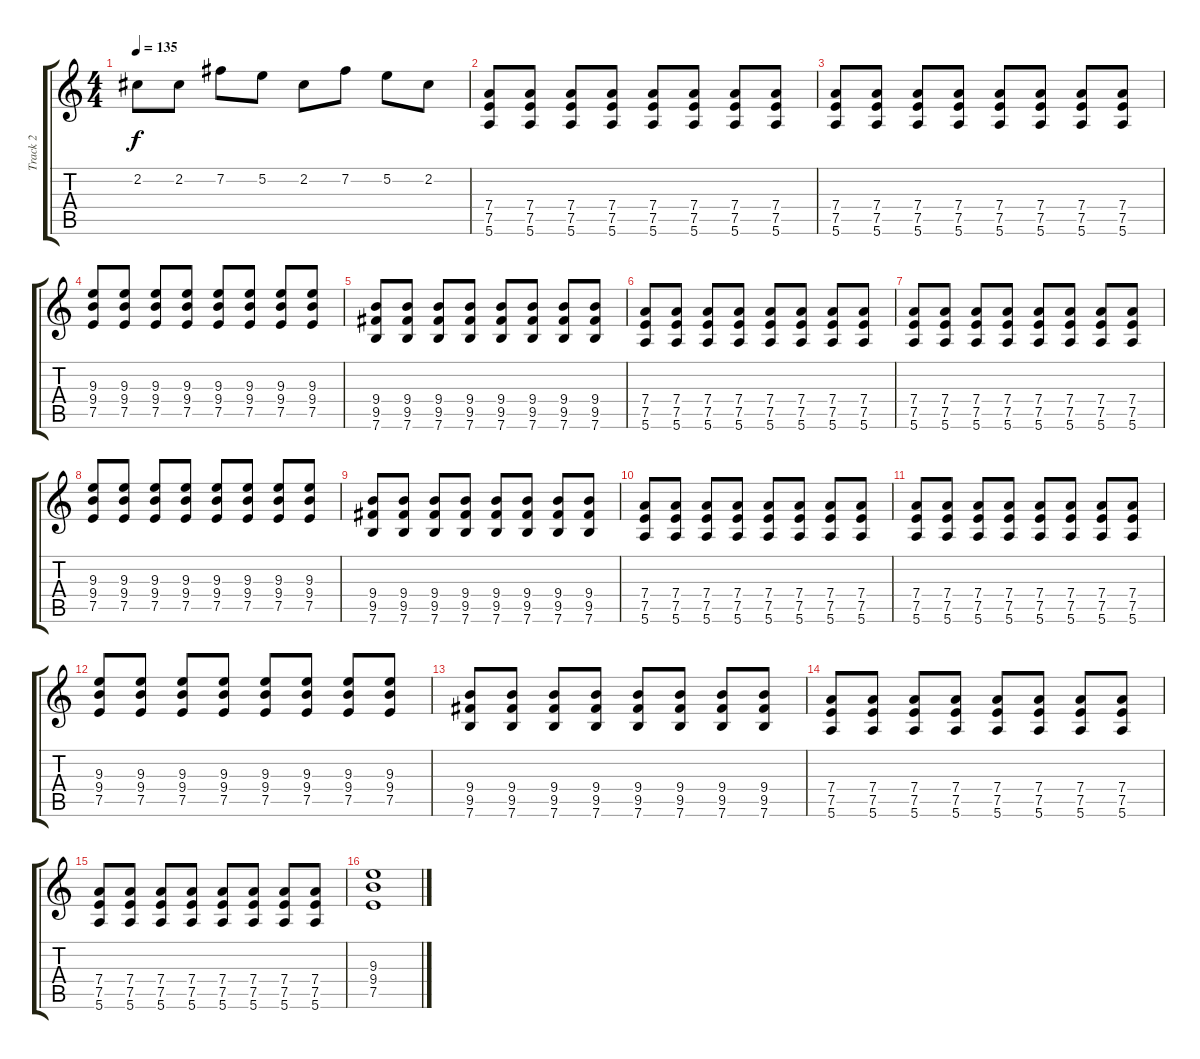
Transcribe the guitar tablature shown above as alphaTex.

\track ("Track 2" "Track 2") {instrument distortionguitar}
\staff {score tabs}
\tuning (E4 B3 G3 D3 A2 E2) {hide}
\ts (4 4)
\tempo 135
\clef g2
\ks c
2.2.8{dy f} 2.2.8 7.2.8 5.2.8 2.2.8 7.2.8 5.2.8 2.2.8 |
(7.4 7.5 5.6).8 (7.4 7.5 5.6).8 (7.4 7.5 5.6).8 (7.4 7.5 5.6).8 (7.4 7.5 5.6).8 (7.4 7.5 5.6).8 (7.4 7.5 5.6).8 (7.4 7.5 5.6).8 |
(7.4 7.5 5.6).8 (7.4 7.5 5.6).8 (7.4 7.5 5.6).8 (7.4 7.5 5.6).8 (7.4 7.5 5.6).8 (7.4 7.5 5.6).8 (7.4 7.5 5.6).8 (7.4 7.5 5.6).8 |
(9.3 9.4 7.5).8 (9.3 9.4 7.5).8 (9.3 9.4 7.5).8 (9.3 9.4 7.5).8 (9.3 9.4 7.5).8 (9.3 9.4 7.5).8 (9.3 9.4 7.5).8 (9.3 9.4 7.5).8 |
(9.4 9.5 7.6).8 (9.4 9.5 7.6).8 (9.4 9.5 7.6).8 (9.4 9.5 7.6).8 (9.4 9.5 7.6).8 (9.4 9.5 7.6).8 (9.4 9.5 7.6).8 (9.4 9.5 7.6).8 |
(7.4 7.5 5.6).8 (7.4 7.5 5.6).8 (7.4 7.5 5.6).8 (7.4 7.5 5.6).8 (7.4 7.5 5.6).8 (7.4 7.5 5.6).8 (7.4 7.5 5.6).8 (7.4 7.5 5.6).8 |
(7.4 7.5 5.6).8 (7.4 7.5 5.6).8 (7.4 7.5 5.6).8 (7.4 7.5 5.6).8 (7.4 7.5 5.6).8 (7.4 7.5 5.6).8 (7.4 7.5 5.6).8 (7.4 7.5 5.6).8 |
(9.3 9.4 7.5).8 (9.3 9.4 7.5).8 (9.3 9.4 7.5).8 (9.3 9.4 7.5).8 (9.3 9.4 7.5).8 (9.3 9.4 7.5).8 (9.3 9.4 7.5).8 (9.3 9.4 7.5).8 |
(9.4 9.5 7.6).8 (9.4 9.5 7.6).8 (9.4 9.5 7.6).8 (9.4 9.5 7.6).8 (9.4 9.5 7.6).8 (9.4 9.5 7.6).8 (9.4 9.5 7.6).8 (9.4 9.5 7.6).8 |
(7.4 7.5 5.6).8 (7.4 7.5 5.6).8 (7.4 7.5 5.6).8 (7.4 7.5 5.6).8 (7.4 7.5 5.6).8 (7.4 7.5 5.6).8 (7.4 7.5 5.6).8 (7.4 7.5 5.6).8 |
(7.4 7.5 5.6).8 (7.4 7.5 5.6).8 (7.4 7.5 5.6).8 (7.4 7.5 5.6).8 (7.4 7.5 5.6).8 (7.4 7.5 5.6).8 (7.4 7.5 5.6).8 (7.4 7.5 5.6).8 |
(9.3 9.4 7.5).8 (9.3 9.4 7.5).8 (9.3 9.4 7.5).8 (9.3 9.4 7.5).8 (9.3 9.4 7.5).8 (9.3 9.4 7.5).8 (9.3 9.4 7.5).8 (9.3 9.4 7.5).8 |
(9.4 9.5 7.6).8 (9.4 9.5 7.6).8 (9.4 9.5 7.6).8 (9.4 9.5 7.6).8 (9.4 9.5 7.6).8 (9.4 9.5 7.6).8 (9.4 9.5 7.6).8 (9.4 9.5 7.6).8 |
(7.4 7.5 5.6).8 (7.4 7.5 5.6).8 (7.4 7.5 5.6).8 (7.4 7.5 5.6).8 (7.4 7.5 5.6).8 (7.4 7.5 5.6).8 (7.4 7.5 5.6).8 (7.4 7.5 5.6).8 |
(7.4 7.5 5.6).8 (7.4 7.5 5.6).8 (7.4 7.5 5.6).8 (7.4 7.5 5.6).8 (7.4 7.5 5.6).8 (7.4 7.5 5.6).8 (7.4 7.5 5.6).8 (7.4 7.5 5.6).8 |
(9.3 9.4 7.5).1
